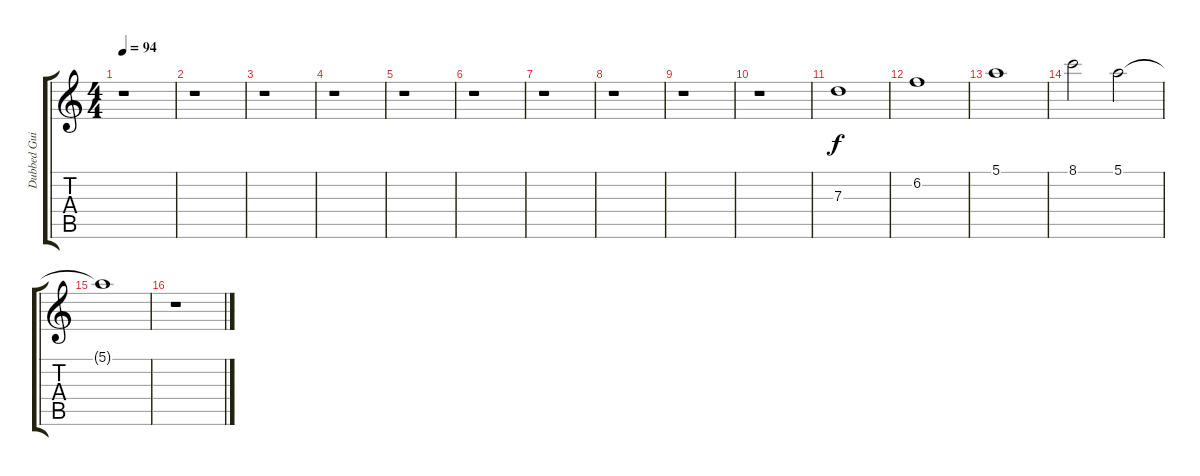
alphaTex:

\track ("Dubbed Guitar" "Dubbed Gui") {instrument distortionguitar}
\staff {score tabs}
\tuning (E4 B3 G3 D3 A2 D2) {hide}
\ts (4 4)
\tempo 94
\clef g2
\ks c
r.1{dy f} |
r.1 |
r.1 |
r.1 |
r.1 |
r.1 |
r.1 |
r.1 |
r.1 |
r.1 |
7.3.1 |
6.2.1 |
5.1.1 |
8.1.2 5.1.2 |
5.1{t}.1 |
r.1
